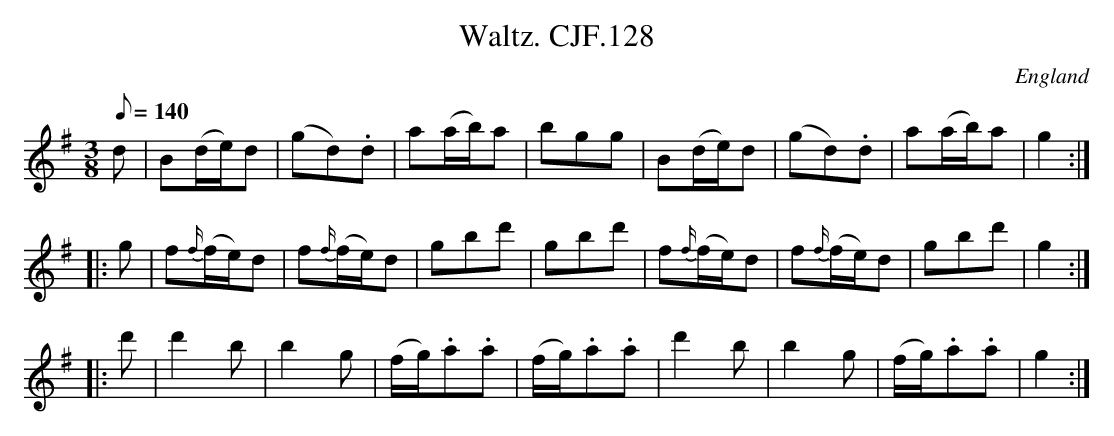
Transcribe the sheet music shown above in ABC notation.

X:1
T:Waltz. CJF.128
O:England
M:3/8
L:1/8
Q:1/8=140
K:G major
d|B(d/e/)d|(gd).d|a(a/b/)a|bgg|B(d/e/)d|\
(gd).d|a(a/b/)a|g2:|!
|:g|f{f/}(f/e/)d| f{f/}(f/e/)d|gbd'|gbd'|\
f{f/}(f/e/)d|f{f/}(f/e/)d|gbd'|g2:|!
|:d'|d'2b|b2g|(f/g/).a.a|(f/g/).a.a|\
d'2b|b2g|(f/g/).a.a|g2:|
